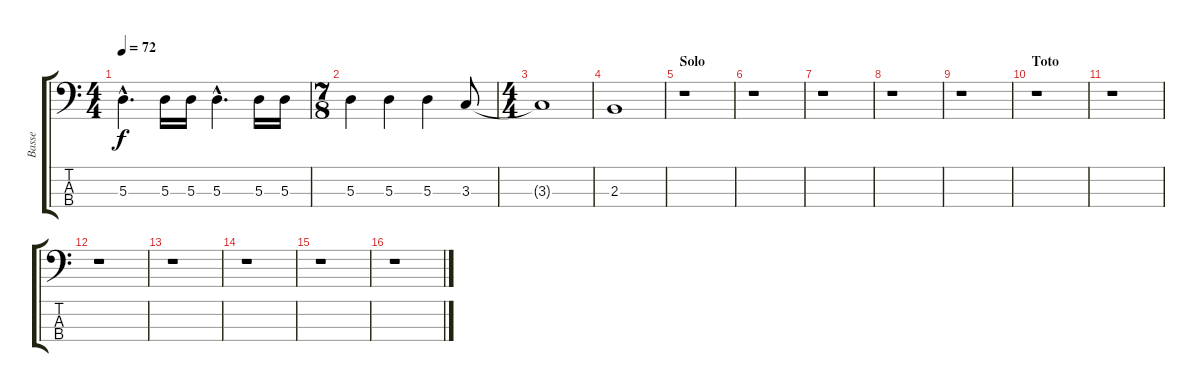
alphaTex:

\track ("Basse" "Basse") {instrument fretlessbass}
\staff {score tabs}
\tuning (G2 D2 A1 E1) {hide}
\ts (4 4)
\tempo 72
\clef f4
\ks c
5.3{hac}.4{d dy f} 5.3.16 5.3.16 5.3{hac}.4{d} 5.3.16 5.3.16 |
\ts (7 8)
5.3.4 5.3.4 5.3.4 3.3.8 |
\ts (4 4)
3.3{t}.1 |
2.3.1 |
\section ("" "Solo")
r.1 |
r.1 |
r.1 |
r.1 |
r.1 |
\section ("" "Toto")
r.1 |
r.1 |
r.1 |
r.1 |
r.1 |
r.1 |
r.1
